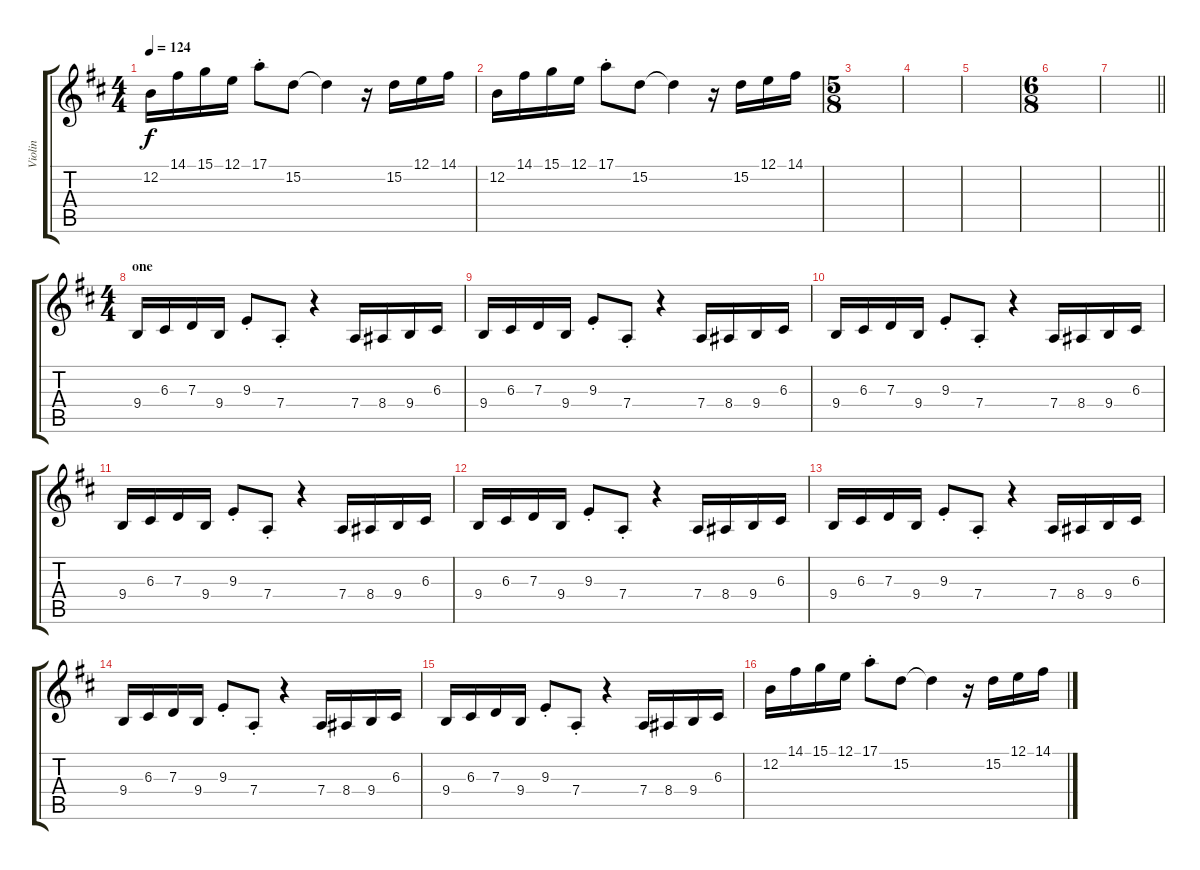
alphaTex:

\track ("Violin" "Violin") {instrument violin}
\staff {score tabs}
\tuning (E4 B3 G3 D3 A2 E2) {hide}
\ts (4 4)
\tempo 124
\clef g2
\ks d
12.2.16{dy f} 14.1.16 15.1.16 12.1.16 17.1{st}.8 15.2.8 15.2{t}.4 r.16 15.2.16 12.1.16 14.1.16 |
12.2.16 14.1.16 15.1.16 12.1.16 17.1{st}.8 15.2.8 15.2{t}.4 r.16 15.2.16 12.1.16 14.1.16 |
\ts (5 8)
|
|
|
\ts (6 8)
|
\barLineRight lightlight
|
\ts (4 4)
\section ("" "one")
9.4.16 6.3.16 7.3.16 9.4.16 9.3{st}.8 7.4{st}.8 r.4 7.4.16 8.4.16 9.4.16 6.3.16 |
9.4.16 6.3.16 7.3.16 9.4.16 9.3{st}.8 7.4{st}.8 r.4 7.4.16 8.4.16 9.4.16 6.3.16 |
9.4.16 6.3.16 7.3.16 9.4.16 9.3{st}.8 7.4{st}.8 r.4 7.4.16 8.4.16 9.4.16 6.3.16 |
9.4.16 6.3.16 7.3.16 9.4.16 9.3{st}.8 7.4{st}.8 r.4 7.4.16 8.4.16 9.4.16 6.3.16 |
9.4.16 6.3.16 7.3.16 9.4.16 9.3{st}.8 7.4{st}.8 r.4 7.4.16 8.4.16 9.4.16 6.3.16 |
9.4.16 6.3.16 7.3.16 9.4.16 9.3{st}.8 7.4{st}.8 r.4 7.4.16 8.4.16 9.4.16 6.3.16 |
9.4.16 6.3.16 7.3.16 9.4.16 9.3{st}.8 7.4{st}.8 r.4 7.4.16 8.4.16 9.4.16 6.3.16 |
9.4.16 6.3.16 7.3.16 9.4.16 9.3{st}.8 7.4{st}.8 r.4 7.4.16 8.4.16 9.4.16 6.3.16 |
12.2.16 14.1.16 15.1.16 12.1.16 17.1{st}.8 15.2.8 15.2{t}.4 r.16 15.2.16 12.1.16 14.1.16
